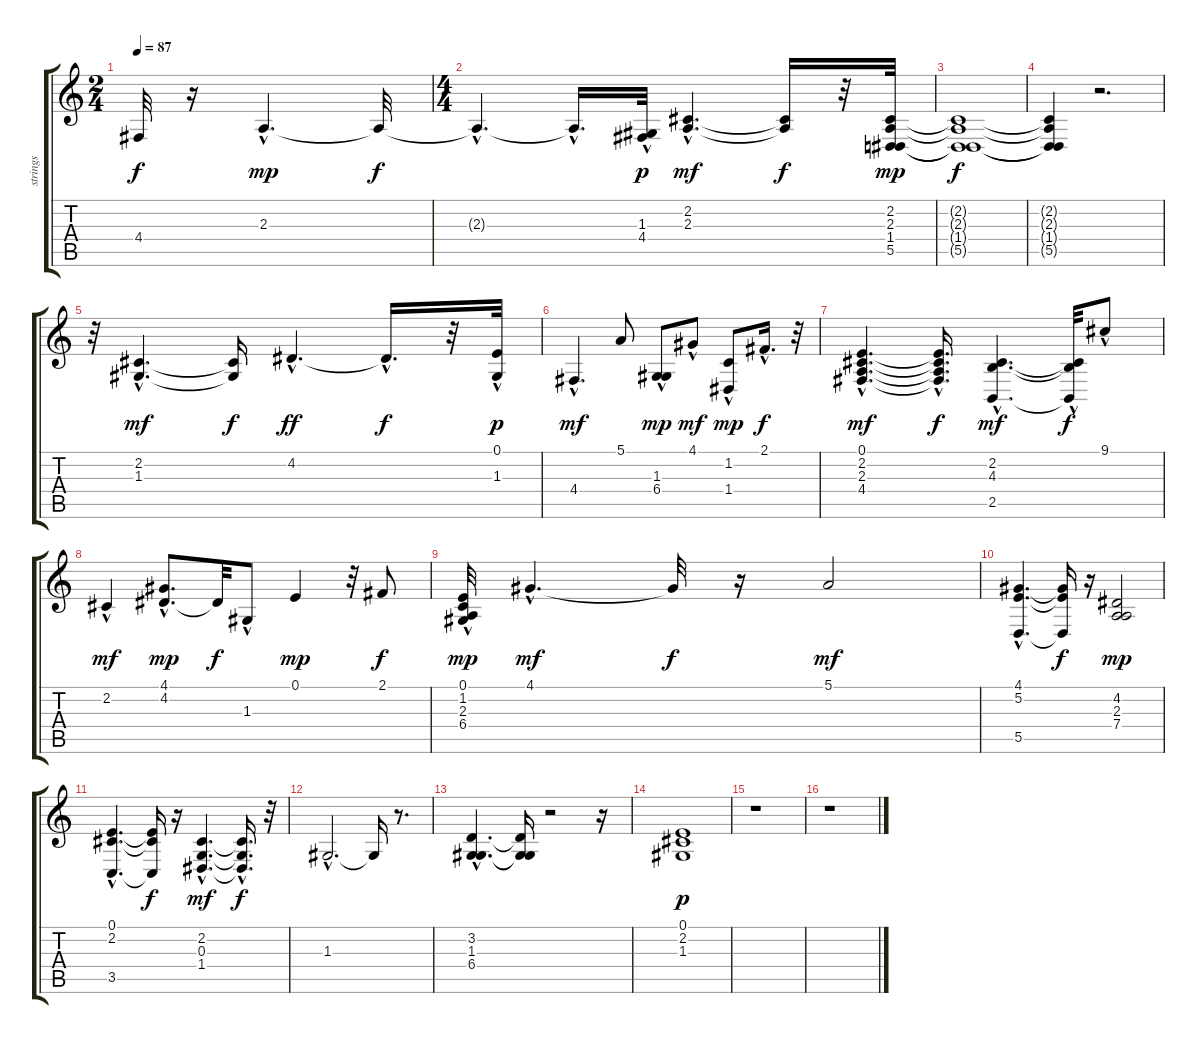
\track ("strings" "strings") {instrument stringensemble1}
\staff {score tabs}
\tuning (E4 B3 G3 D3 A2 E2) {hide}
\ts (2 4)
\tempo 87
\clef g2
\ks c
4.4.32{dy f} r.16 2.3{hac}.4{d dy mp} 2.3{t}.32{dy f} |
\ts (4 4)
2.3{hac t}.4{d} 2.3{hac t}.16{d} (1.3{hac} 4.4{hac}).32{dy p} (2.2{hac} 2.3{hac}).4{d dy mf} (2.2{t} 2.3{t}).16{dy f} r.32 (2.2 2.3 1.4 5.5).32{dy mp} |
(2.2{t} 2.3{t} 1.4{t} 5.5{t}).1{dy f} |
(2.2{t} 2.3{t} 1.4{t} 5.5{t}).4 r.2{d} |
r.32 (2.2{hac} 1.3{hac}).4{d dy mf} (2.2{t} 1.3{t}).16{dy f} 4.2{hac}.4{d dy ff} 4.2{hac t}.16{d dy f} r.32 (0.1{hac} 1.3{hac}).32{dy p} |
4.4{hac}.4{d dy mf} 5.1.8 (1.3{hac} 6.4{hac}).8{dy mp} 4.1{hac}.8{dy mf} (1.2{hac} 1.4{hac}).8{dy mp} 2.1{hac}.16{d dy f} r.32 |
(0.1{hac} 2.2{hac} 2.3{hac} 4.4{hac}).4{d dy mf} (0.1{t} 2.2{t} 2.3{hac t} 4.4{hac t}).16{d dy f} (2.2{hac} 4.3{hac} 2.5{hac}).4{d dy mf} (2.2{hac t} 4.3{hac t} 2.5{t}).32{dy f} 9.1{hac}.8 |
2.2{hac}.4{dy mf} (4.1 4.2{hac}).8{d dy mp} 4.2{t}.32{dy f} 1.3{hac}.8 0.1.4{dy mp} r.32 2.1.8{dy f} |
(0.1 1.2{hac} 2.3{hac} 6.4{hac}).32{dy mp} 4.1{hac}.4{d dy mf} 4.1{t}.32{dy f} r.16 5.1.2{dy mf} |
(4.1{hac} 5.2{hac} 5.5{hac}).4{d} (4.1{t} 5.2{t} 5.5{t}).16{dy f} r.16 (4.2 2.3 7.4).2{dy mp} |
(0.1{hac} 2.2{hac} 3.5{hac}).4{d} (0.1{t} 2.2{t} 3.5{t}).16{dy f} r.16 (2.2{hac} 0.3{hac} 1.4{hac}).4{d dy mf} (2.2{hac t} 0.3{t} 1.4{t}).16{d dy f} r.32 |
1.3{hac}.2{d} 1.3{t}.16 r.8{d} |
(3.2{hac} 1.3{hac} 6.4{hac}).4{d} (3.2{t} 1.3{t} 6.4{t}).16 r.2 r.16 |
(0.1 2.2 1.3).1{dy p} |
r.1 |
r.1
